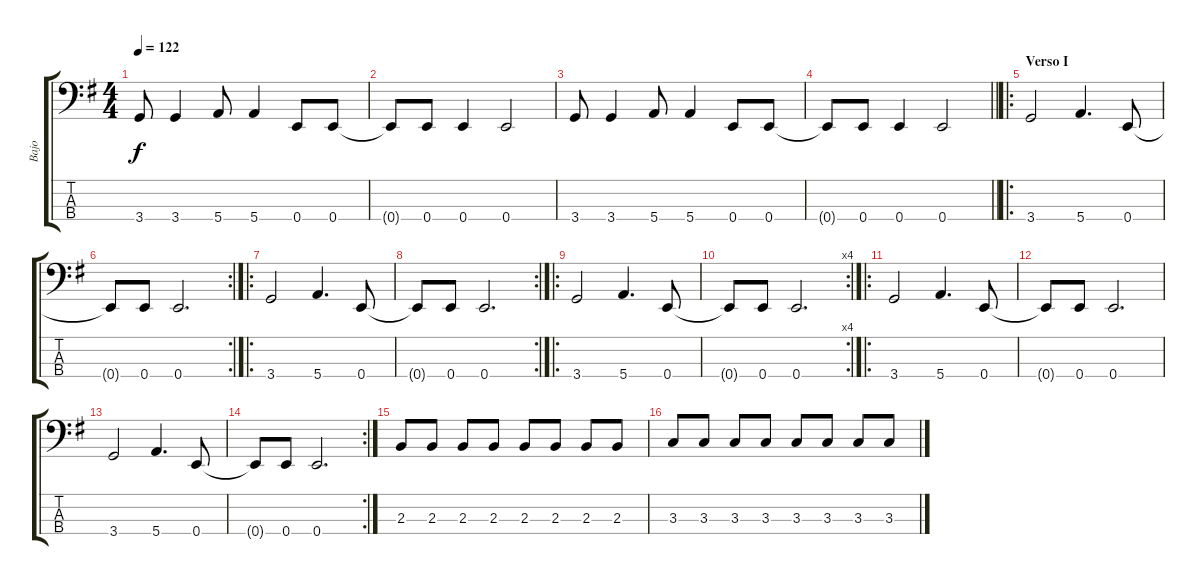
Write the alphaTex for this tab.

\track ("Bajo" "Bajo") {instrument electricbassfinger}
\staff {score tabs}
\tuning (G2 D2 A1 E1) {hide}
\ts (4 4)
\tempo 122
\clef f4
\ks g
3.4.8{dy f} 3.4.4 5.4.8 5.4.4 0.4.8 0.4.8 |
0.4{t}.8 0.4.8 0.4.4 0.4.2 |
3.4.8 3.4.4 5.4.8 5.4.4 0.4.8 0.4.8 |
\barLineRight lightlight
0.4{t}.8 0.4.8 0.4.4 0.4.2 |
\ro
\section ("" "Verso I")
3.4.2 5.4.4{d} 0.4.8 |
\rc 2
0.4{t}.8 0.4.8 0.4.2{d} |
\ro
3.4.2 5.4.4{d} 0.4.8 |
\rc 2
0.4{t}.8 0.4.8 0.4.2{d} |
\ro
3.4.2 5.4.4{d} 0.4.8 |
\rc 4
0.4{t}.8 0.4.8 0.4.2{d} |
\ro
3.4.2 5.4.4{d} 0.4.8 |
0.4{t}.8 0.4.8 0.4.2{d} |
3.4.2 5.4.4{d} 0.4.8 |
\rc 2
0.4{t}.8 0.4.8 0.4.2{d} |
2.3.8 2.3.8 2.3.8 2.3.8 2.3.8 2.3.8 2.3.8 2.3.8 |
3.3.8 3.3.8 3.3.8 3.3.8 3.3.8 3.3.8 3.3.8 3.3.8
